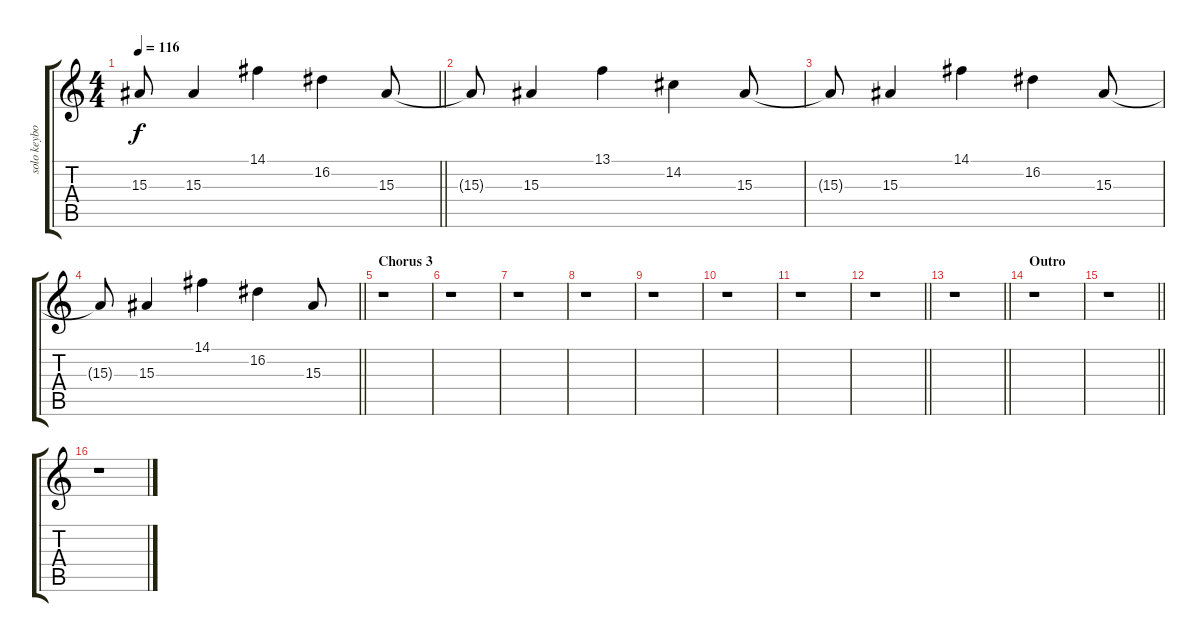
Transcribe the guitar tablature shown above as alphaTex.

\track ("solo keyboard" "solo keybo") {instrument electricpiano1}
\staff {score tabs}
\tuning (E4 B3 G3 D3 A2 E2) {hide}
\ts (4 4)
\tempo 116
\clef g2
\barLineRight lightlight
\ks c
15.3{t}.8{dy f} 15.3.4 14.1.4 16.2.4 15.3.8 |
15.3{t}.8 15.3.4 13.1.4 14.2.4 15.3.8 |
15.3{t}.8 15.3.4 14.1.4 16.2.4 15.3.8 |
\barLineRight lightlight
15.3{t}.8 15.3.4 14.1.4 16.2.4 15.3.8 |
\section ("" "Chorus 3")
r.1 |
r.1 |
r.1 |
r.1 |
r.1 |
r.1 |
r.1 |
\barLineRight lightlight
r.1 |
\barLineRight lightlight
r.1 |
\section ("" "Outro")
r.1 |
\barLineRight lightlight
r.1 |
r.1
